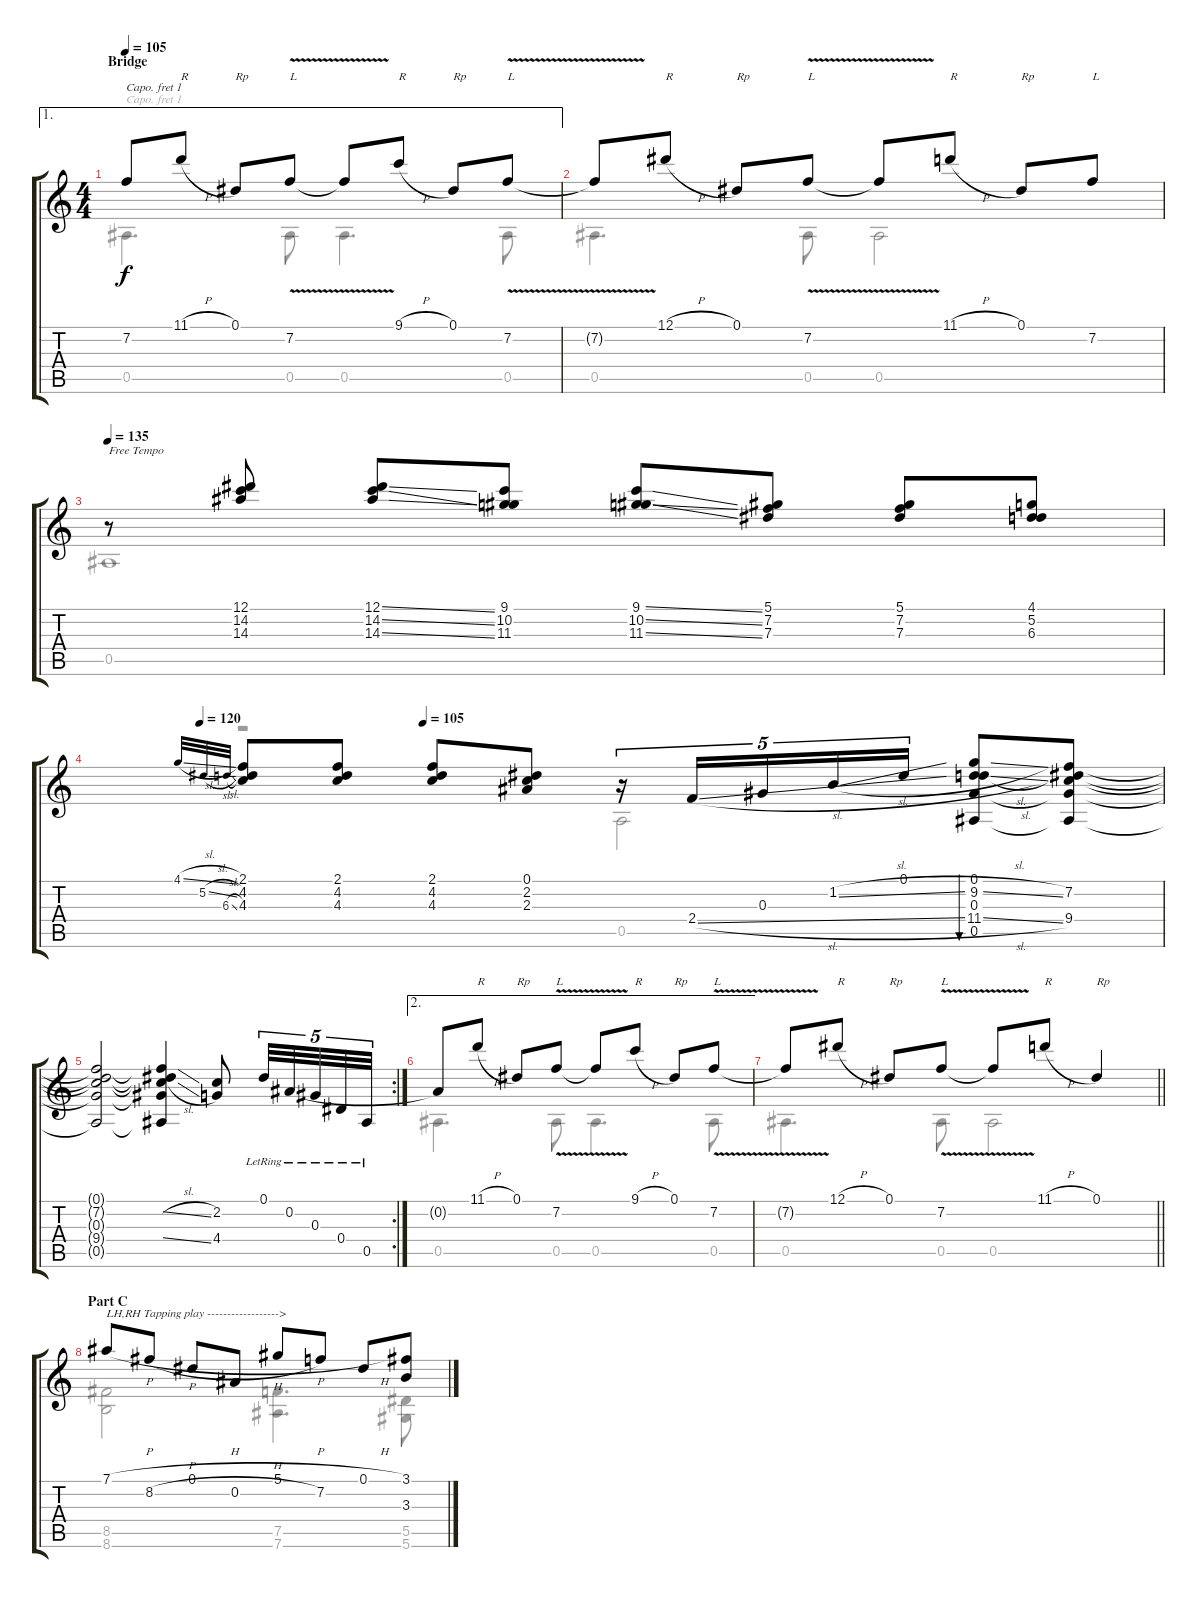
\track "" {instrument acousticguitarsteel}
\staff {score tabs}
\capo 1
\tuning (D4 A3 G3 D3 A2 D2) {hide}
\voice
\ae 1
\ts (4 4)
\section ("" "Bridge")
\tempo 105
\clef g2
\ks c
7.2{t}.8{dy f} 11.1{h}.8{txt "R"} 0.1.8{txt "Rp"} 7.2{v}.8{txt "L"} 7.2{t}.8 9.1{h}.8{txt "R"} 0.1.8{txt "Rp"} 7.2{v}.8{txt "L"} |
7.2{t}.8 12.1{h}.8{txt "R"} 0.1.8{txt "Rp"} 7.2{v}.8{txt "L"} 7.2{t}.8 11.1{h}.8{txt "R"} 0.1.8{txt "Rp"} 7.2.8{txt "L"} |
\tempo 135
r.8{txt "Free Tempo"} (12.1 14.2 14.3).8 (12.1{ss} 14.2{ss} 14.3{ss}).8 (9.1 10.2 11.3).8 (9.1{ss} 10.2{ss} 11.3{ss}).8 (5.1 7.2 7.3).8 (5.1 7.2 7.3).8 (4.1 5.2 6.3).8 |
\tempo (120 0.0234375)
\tempo (105 0.25)
4.1{sl}.32{gr onbeat} 5.2{sl}.32{gr onbeat} 6.3{sl}.32{gr onbeat} (2.1 4.2 4.3).8 (2.1 4.2 4.3).8 (2.1 4.2 4.3).8 (0.1 2.2 2.3).8 r.16{tu (5 4)} 2.4{sl}.16{tu (5 4)} 0.3.16{tu (5 4)} 1.2{sl}.16{tu (5 4)} 0.1.16{tu (5 4)} (0.1 9.2{sl} 0.3 11.4{sl} 0.5).8{bu 240} (0.1{t} 7.2 0.3{t} 9.4 0.5{t}).8 |
\rc 2
(0.1{t} 7.2{t} 0.3{t} 9.4{t} 0.5{t}).2 (0.1{t} 7.2{sl t} 0.3{t} 9.4{sl t} 0.5{t}).4 (2.2 4.4).8 0.1{lr}.32{tu (5 4)} 0.2{lr}.32{tu (5 4)} 0.3{lr}.32{tu (5 4)} 0.4{lr}.32{tu (5 4)} 0.5{lr}.32{tu (5 4)} |
\ae 2
0.2{t}.8 11.1{h}.8{txt "R"} 0.1.8{txt "Rp"} 7.2{v}.8{txt "L"} 7.2{t}.8 9.1{h}.8{txt "R"} 0.1.8{txt "Rp"} 7.2{v}.8{txt "L"} |
\barLineRight lightlight
7.2{t}.8 12.1{h}.8{txt "R"} 0.1.8{txt "Rp"} 7.2{v}.8{txt "L"} 7.2{t}.8 11.1{h}.8{txt "R"} 0.1.4{txt "Rp"} |
\section ("" "Part C")
7.1{h}.8{txt "LH,RH Tapping play ------------------>"} 8.2{h}.8 0.1{h}.8 0.2{h}.8 5.1{h}.8 7.2.8 0.1{h}.8 (3.1 3.3).8
\voice
\clef g2
\ottava regular
\simile none
\ks c
0.5.4{d dy f} 0.5.8 0.5.4{d} 0.5.8 |
0.5.4{d} 0.5.8 0.5.2 |
0.5.1 |
r.2 0.5.2 |
|
0.5.4{d} 0.5.8 0.5.4{d} 0.5.8 |
\barLineRight lightlight
0.5.4{d} 0.5.8 0.5.2 |
(8.5 8.6).2 (7.5 7.6).4{d} (5.5 5.6).8
